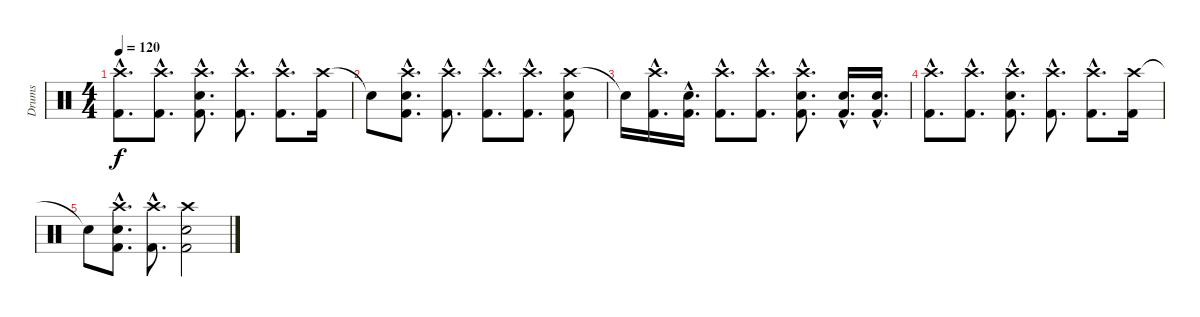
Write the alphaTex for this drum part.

\track ("Drums" "Drums") {instrument percussion}
\staff {score}
\articulation defaults
\ts (4 4)
\tempo 120
\clef neutral
\ks c
("Crash high (hit)"{hac} "Kick (hit) 2"{hac}).8{d dy f} ("Crash high (hit)"{hac} "Kick (hit) 2"{hac}).8{d} ("Crash high (hit)"{hac} "Electric Snare (hit)"{hac} "Kick (hit) 2"{hac}).8{d} ("Crash high (hit)"{hac} "Kick (hit) 2"{hac}).8{d} ("Crash high (hit)"{hac} "Kick (hit) 2"{hac}).8{d} ("Crash high (hit)" "Kick (hit) 2").16 |
"Snare (hit)"{t}.8 ("Crash high (hit)"{hac} "Electric Snare (hit)"{hac} "Kick (hit) 2"{hac}).8{d} ("Crash high (hit)"{hac} "Kick (hit) 2"{hac}).8{d} ("Crash high (hit)"{hac} "Kick (hit) 2"{hac}).8{d} ("Crash high (hit)"{hac} "Kick (hit) 2"{hac}).8{d} ("Crash high (hit)" "Electric Snare (hit)" "Kick (hit) 2").8 |
"Snare (hit)"{t}.16 ("Crash high (hit)"{hac} "Kick (hit) 2"{hac}).16{d} ("Electric Snare (hit)"{hac} "Kick (hit) 2"{hac}).16{d} ("Crash high (hit)"{hac} "Kick (hit) 2"{hac}).8{d} ("Crash high (hit)"{hac} "Kick (hit) 2"{hac}).8{d} ("Crash high (hit)"{hac} "Electric Snare (hit)"{hac} "Kick (hit) 2"{hac}).8{d} ("Electric Snare (hit)"{hac} "Kick (hit) 2"{hac}).16{d} ("Electric Snare (hit)"{hac} "Kick (hit) 2"{hac}).16{d} |
("Crash high (hit)"{hac} "Kick (hit) 2"{hac}).8{d} ("Crash high (hit)"{hac} "Kick (hit) 2"{hac}).8{d} ("Crash high (hit)"{hac} "Electric Snare (hit)"{hac} "Kick (hit) 2"{hac}).8{d} ("Crash high (hit)"{hac} "Kick (hit) 2"{hac}).8{d} ("Crash high (hit)"{hac} "Kick (hit) 2"{hac}).8{d} ("Crash high (hit)" "Kick (hit) 2").16 |
"Snare (hit)"{t}.8 ("Crash high (hit)"{hac} "Electric Snare (hit)"{hac} "Kick (hit) 2"{hac}).8{d} ("Crash high (hit)"{hac} "Kick (hit) 2"{hac}).8{d} ("Crash high (hit)" "Electric Snare (hit)" "Kick (hit) 2").2
